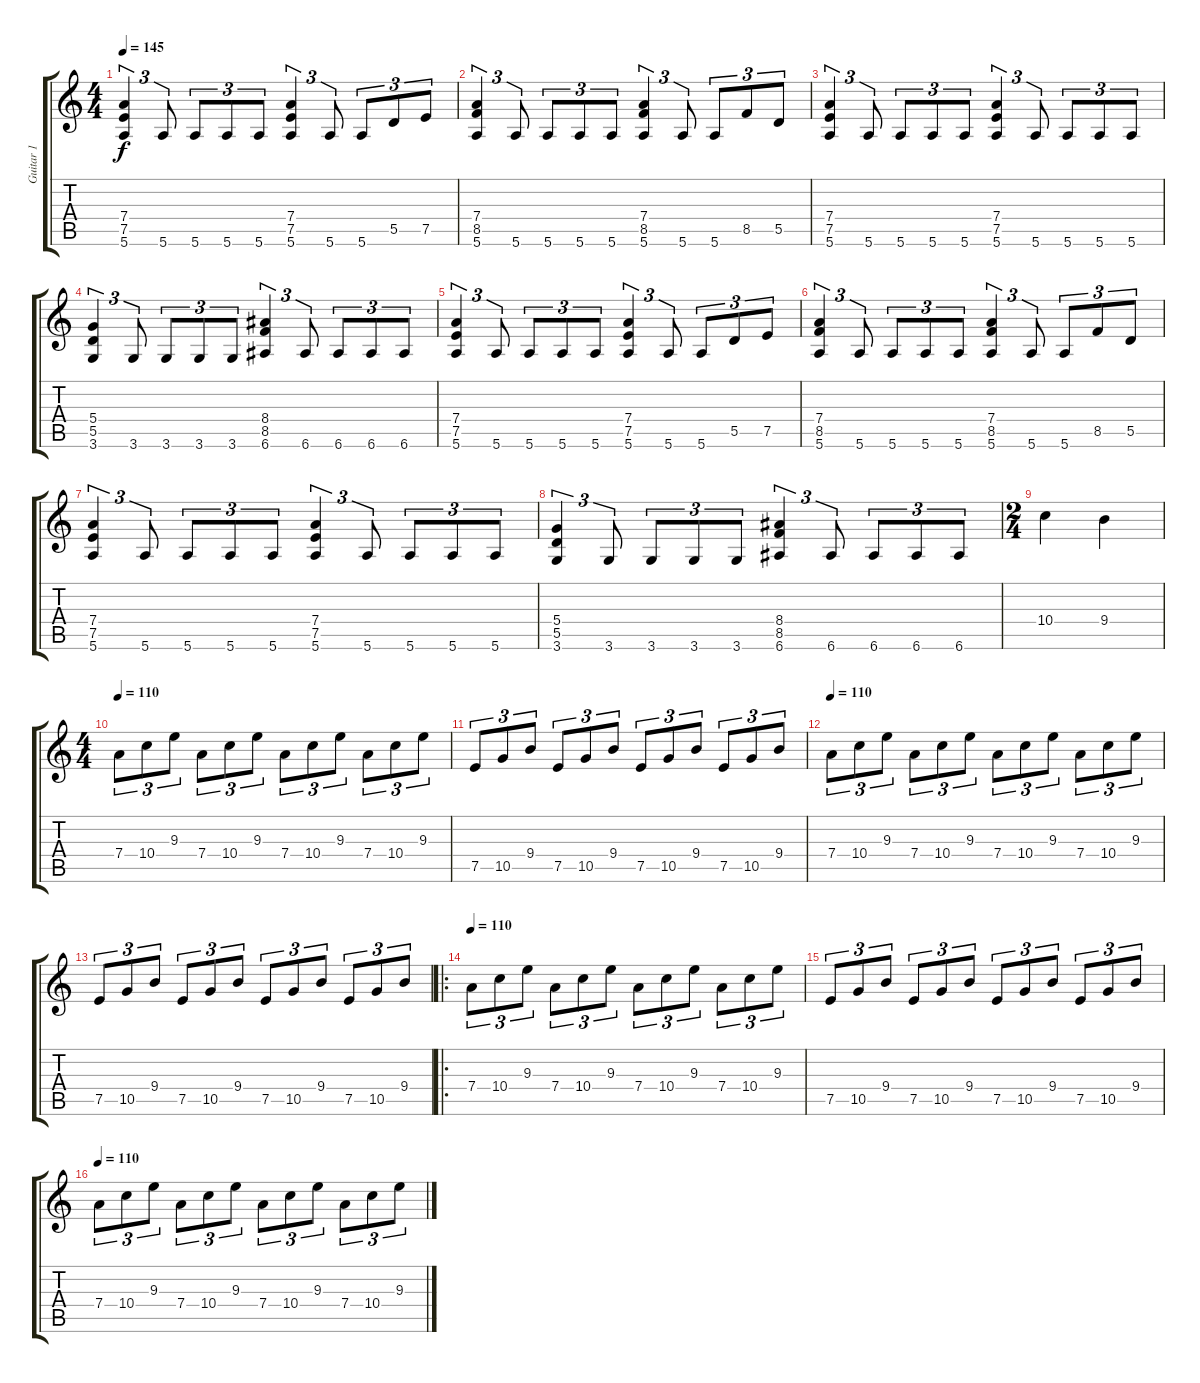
\track ("Guitar 1" "Guitar 1") {instrument distortionguitar}
\staff {score tabs}
\tuning (E4 B3 G3 D3 A2 E2) {hide}
\ts (4 4)
\tempo 145
\clef g2
\ks c
(7.4 7.5 5.6).4{tu (3 2) dy f balance 16} 5.6.8{tu (3 2)} 5.6.8{tu (3 2)} 5.6.8{tu (3 2)} 5.6.8{tu (3 2)} (7.4 7.5 5.6).4{tu (3 2)} 5.6.8{tu (3 2)} 5.6.8{tu (3 2)} 5.5.8{tu (3 2)} 7.5.8{tu (3 2)} |
(7.4 8.5 5.6).4{tu (3 2)} 5.6.8{tu (3 2)} 5.6.8{tu (3 2)} 5.6.8{tu (3 2)} 5.6.8{tu (3 2)} (7.4 8.5 5.6).4{tu (3 2)} 5.6.8{tu (3 2)} 5.6.8{tu (3 2)} 8.5.8{tu (3 2)} 5.5.8{tu (3 2)} |
(7.4 7.5 5.6).4{tu (3 2)} 5.6.8{tu (3 2)} 5.6.8{tu (3 2)} 5.6.8{tu (3 2)} 5.6.8{tu (3 2)} (7.4 7.5 5.6).4{tu (3 2)} 5.6.8{tu (3 2)} 5.6.8{tu (3 2)} 5.6.8{tu (3 2)} 5.6.8{tu (3 2)} |
(5.4 5.5 3.6).4{tu (3 2)} 3.6.8{tu (3 2)} 3.6.8{tu (3 2)} 3.6.8{tu (3 2)} 3.6.8{tu (3 2)} (8.4 8.5 6.6).4{tu (3 2)} 6.6.8{tu (3 2)} 6.6.8{tu (3 2)} 6.6.8{tu (3 2)} 6.6.8{tu (3 2)} |
(7.4 7.5 5.6).4{tu (3 2)} 5.6.8{tu (3 2)} 5.6.8{tu (3 2)} 5.6.8{tu (3 2)} 5.6.8{tu (3 2)} (7.4 7.5 5.6).4{tu (3 2)} 5.6.8{tu (3 2)} 5.6.8{tu (3 2)} 5.5.8{tu (3 2)} 7.5.8{tu (3 2)} |
(7.4 8.5 5.6).4{tu (3 2)} 5.6.8{tu (3 2)} 5.6.8{tu (3 2)} 5.6.8{tu (3 2)} 5.6.8{tu (3 2)} (7.4 8.5 5.6).4{tu (3 2)} 5.6.8{tu (3 2)} 5.6.8{tu (3 2)} 8.5.8{tu (3 2)} 5.5.8{tu (3 2)} |
(7.4 7.5 5.6).4{tu (3 2)} 5.6.8{tu (3 2)} 5.6.8{tu (3 2)} 5.6.8{tu (3 2)} 5.6.8{tu (3 2)} (7.4 7.5 5.6).4{tu (3 2)} 5.6.8{tu (3 2)} 5.6.8{tu (3 2)} 5.6.8{tu (3 2)} 5.6.8{tu (3 2)} |
(5.4 5.5 3.6).4{tu (3 2)} 3.6.8{tu (3 2)} 3.6.8{tu (3 2)} 3.6.8{tu (3 2)} 3.6.8{tu (3 2)} (8.4 8.5 6.6).4{tu (3 2)} 6.6.8{tu (3 2)} 6.6.8{tu (3 2)} 6.6.8{tu (3 2)} 6.6.8{tu (3 2)} |
\ts (2 4)
10.4.4 9.4.4 |
\ts (4 4)
\tempo 110
7.4.8{tu (3 2) volume 13 balance 8} 10.4.8{tu (3 2)} 9.3.8{tu (3 2)} 7.4.8{tu (3 2)} 10.4.8{tu (3 2)} 9.3.8{tu (3 2)} 7.4.8{tu (3 2)} 10.4.8{tu (3 2)} 9.3.8{tu (3 2)} 7.4.8{tu (3 2)} 10.4.8{tu (3 2)} 9.3.8{tu (3 2)} |
7.5.8{tu (3 2)} 10.5.8{tu (3 2)} 9.4.8{tu (3 2)} 7.5.8{tu (3 2)} 10.5.8{tu (3 2)} 9.4.8{tu (3 2)} 7.5.8{tu (3 2)} 10.5.8{tu (3 2)} 9.4.8{tu (3 2)} 7.5.8{tu (3 2)} 10.5.8{tu (3 2)} 9.4.8{tu (3 2)} |
\tempo 110
7.4.8{tu (3 2) volume 13 balance 8} 10.4.8{tu (3 2)} 9.3.8{tu (3 2)} 7.4.8{tu (3 2)} 10.4.8{tu (3 2)} 9.3.8{tu (3 2)} 7.4.8{tu (3 2)} 10.4.8{tu (3 2)} 9.3.8{tu (3 2)} 7.4.8{tu (3 2)} 10.4.8{tu (3 2)} 9.3.8{tu (3 2)} |
7.5.8{tu (3 2)} 10.5.8{tu (3 2)} 9.4.8{tu (3 2)} 7.5.8{tu (3 2)} 10.5.8{tu (3 2)} 9.4.8{tu (3 2)} 7.5.8{tu (3 2)} 10.5.8{tu (3 2)} 9.4.8{tu (3 2)} 7.5.8{tu (3 2)} 10.5.8{tu (3 2)} 9.4.8{tu (3 2)} |
\ro
\tempo 110
7.4.8{tu (3 2) volume 13 balance 8} 10.4.8{tu (3 2)} 9.3.8{tu (3 2)} 7.4.8{tu (3 2)} 10.4.8{tu (3 2)} 9.3.8{tu (3 2)} 7.4.8{tu (3 2)} 10.4.8{tu (3 2)} 9.3.8{tu (3 2)} 7.4.8{tu (3 2)} 10.4.8{tu (3 2)} 9.3.8{tu (3 2)} |
7.5.8{tu (3 2)} 10.5.8{tu (3 2)} 9.4.8{tu (3 2)} 7.5.8{tu (3 2)} 10.5.8{tu (3 2)} 9.4.8{tu (3 2)} 7.5.8{tu (3 2)} 10.5.8{tu (3 2)} 9.4.8{tu (3 2)} 7.5.8{tu (3 2)} 10.5.8{tu (3 2)} 9.4.8{tu (3 2)} |
\tempo 110
7.4.8{tu (3 2) volume 13 balance 8} 10.4.8{tu (3 2)} 9.3.8{tu (3 2)} 7.4.8{tu (3 2)} 10.4.8{tu (3 2)} 9.3.8{tu (3 2)} 7.4.8{tu (3 2)} 10.4.8{tu (3 2)} 9.3.8{tu (3 2)} 7.4.8{tu (3 2)} 10.4.8{tu (3 2)} 9.3.8{tu (3 2)}
